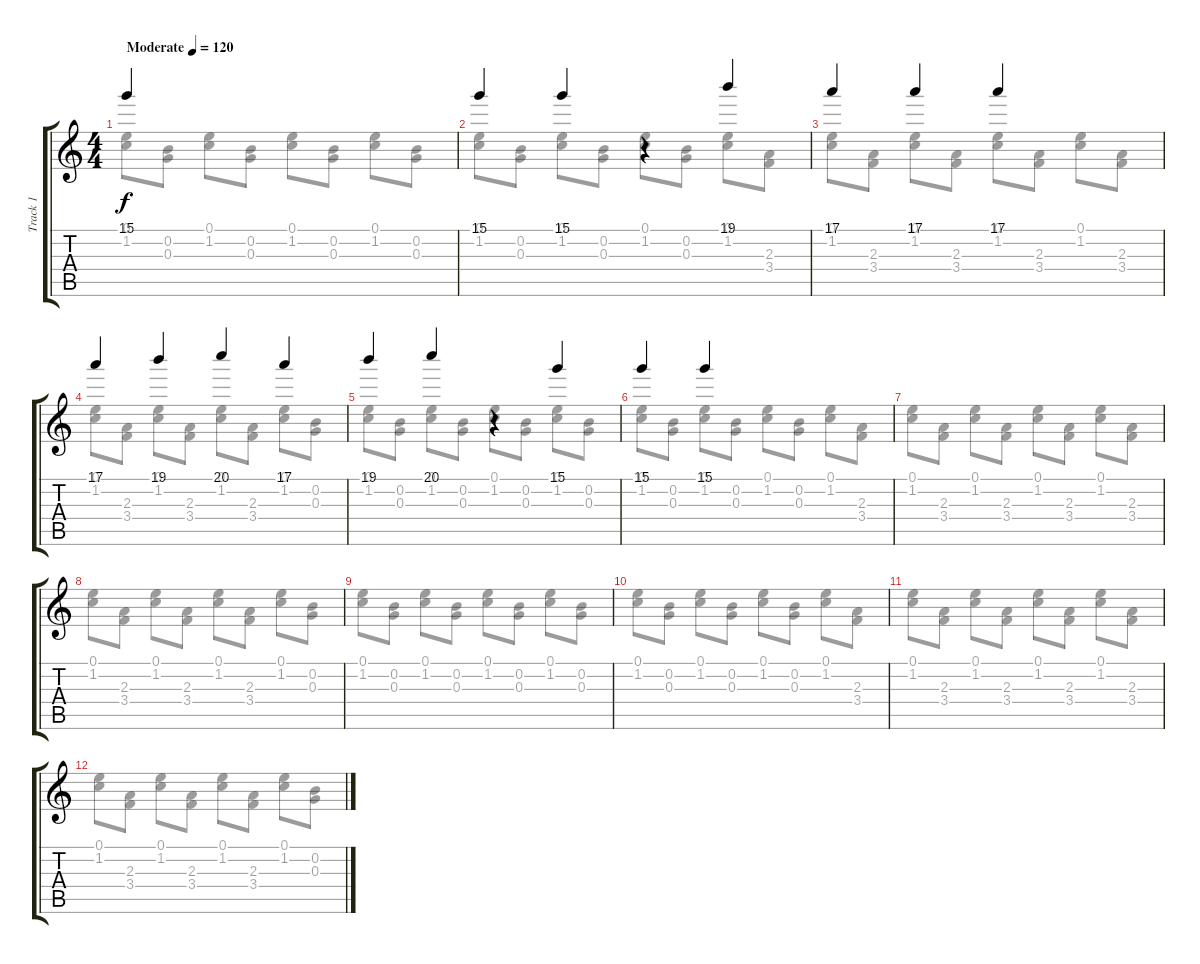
\track ("Track 1" "Track 1") {instrument acousticguitarsteel}
\staff {score tabs}
\tuning (E4 B3 G3 D3 A2 E2) {hide}
\voice
\ts (4 4)
\tempo (120 "Moderate")
\clef g2
\ks c
15.1.4{dy f instrument acousticguitarsteel} |
15.1.4 15.1.4 r.4 19.1.4 |
17.1.4 17.1.4 17.1.4 |
17.1.4 19.1.4 20.1.4 17.1.4 |
19.1.4 20.1.4 r.4 15.1.4 |
15.1.4 15.1.4 |
|
|
|
|
|
\voice
\clef g2
\ottava regular
\simile none
\ks c
(0.1 1.2).8{dy f} (0.2 0.3).8 (0.1 1.2).8 (0.2 0.3).8 (0.1 1.2).8 (0.2 0.3).8 (0.1 1.2).8 (0.2 0.3).8 |
(0.1 1.2).8 (0.2 0.3).8 (0.1 1.2).8 (0.2 0.3).8 (0.1 1.2).8 (0.2 0.3).8 (0.1 1.2).8 (2.3 3.4).8 |
(0.1 1.2).8 (2.3 3.4).8 (0.1 1.2).8 (2.3 3.4).8 (0.1 1.2).8 (2.3 3.4).8 (0.1 1.2).8 (2.3 3.4).8 |
(0.1 1.2).8 (2.3 3.4).8 (0.1 1.2).8 (2.3 3.4).8 (0.1 1.2).8 (2.3 3.4).8 (0.1 1.2).8 (0.2 0.3).8 |
(0.1 1.2).8 (0.2 0.3).8 (0.1 1.2).8 (0.2 0.3).8 (0.1 1.2).8 (0.2 0.3).8 (0.1 1.2).8 (0.2 0.3).8 |
(0.1 1.2).8 (0.2 0.3).8 (0.1 1.2).8 (0.2 0.3).8 (0.1 1.2).8 (0.2 0.3).8 (0.1 1.2).8 (2.3 3.4).8 |
(0.1 1.2).8 (2.3 3.4).8 (0.1 1.2).8 (2.3 3.4).8 (0.1 1.2).8 (2.3 3.4).8 (0.1 1.2).8 (2.3 3.4).8 |
(0.1 1.2).8 (2.3 3.4).8 (0.1 1.2).8 (2.3 3.4).8 (0.1 1.2).8 (2.3 3.4).8 (0.1 1.2).8 (0.2 0.3).8 |
(0.1 1.2).8 (0.2 0.3).8 (0.1 1.2).8 (0.2 0.3).8 (0.1 1.2).8 (0.2 0.3).8 (0.1 1.2).8 (0.2 0.3).8 |
(0.1 1.2).8 (0.2 0.3).8 (0.1 1.2).8 (0.2 0.3).8 (0.1 1.2).8 (0.2 0.3).8 (0.1 1.2).8 (2.3 3.4).8 |
(0.1 1.2).8 (2.3 3.4).8 (0.1 1.2).8 (2.3 3.4).8 (0.1 1.2).8 (2.3 3.4).8 (0.1 1.2).8 (2.3 3.4).8 |
(0.1 1.2).8 (2.3 3.4).8 (0.1 1.2).8 (2.3 3.4).8 (0.1 1.2).8 (2.3 3.4).8 (0.1 1.2).8 (0.2 0.3).8
